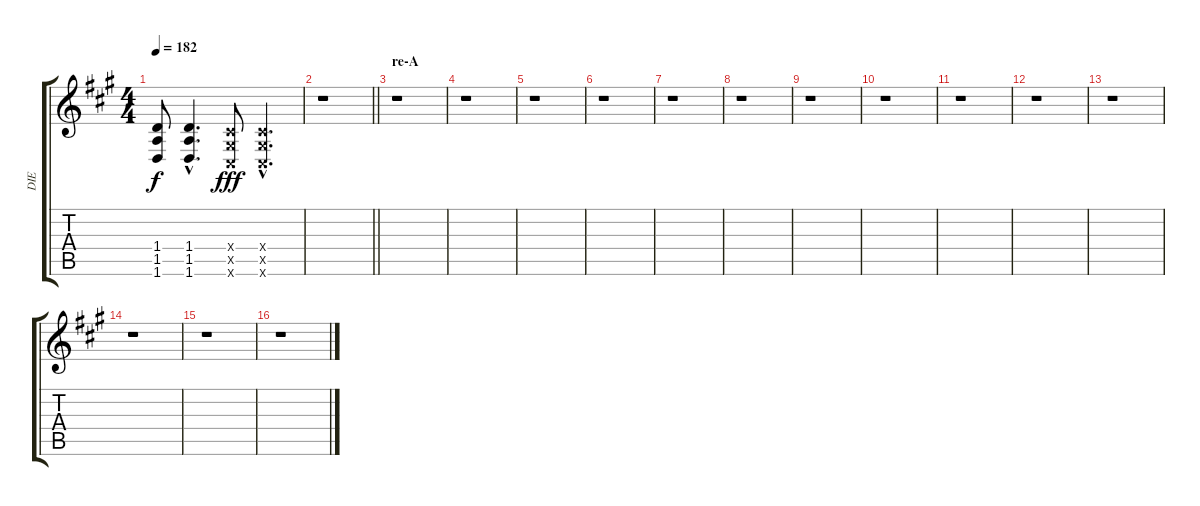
\track ("DIE" "DIE") {instrument distortionguitar}
\staff {score tabs}
\tuning (Eb4 Bb3 Gb3 Db3 Ab2 Db2) {hide}
\ts (4 4)
\tempo 182
\clef g2
\ks a
(1.4 1.5 1.6).8{dy f} (1.4{hac} 1.5{hac} 1.6{hac}).4{d} (0.4{x} 0.5{x} 0.6{x}).8{dy fff} (0.4{hac x} 0.5{hac x} 0.6{hac x}).4{d} |
\barLineRight lightlight
r.1 |
\section ("" "re-A")
r.1 |
r.1 |
r.1 |
r.1 |
r.1 |
r.1 |
r.1 |
r.1 |
r.1 |
r.1 |
r.1 |
r.1 |
r.1 |
r.1
